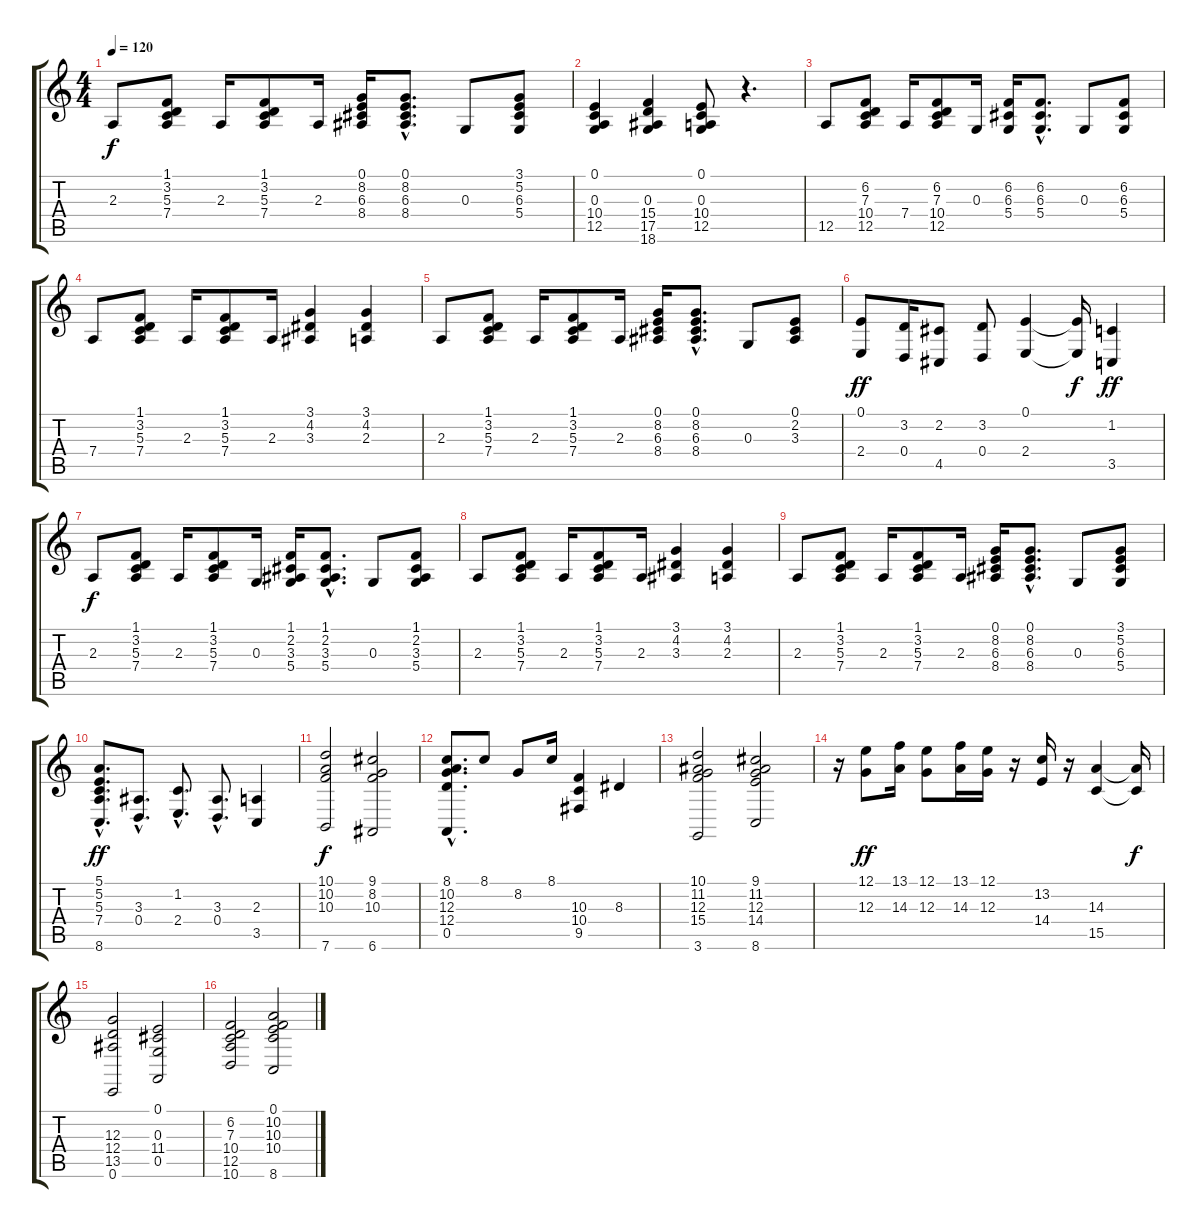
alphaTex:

\track "" {instrument electricpiano2}
\staff {score tabs}
\tuning (E4 B3 G3 D3 A2 E2) {hide}
\ts (4 4)
\tempo 120
\clef g2
\ks c
2.3.8{dy f} (1.1 3.2 5.3 7.4).8 2.3.16 (1.1 3.2 5.3 7.4).8 2.3.16 (0.1 8.2 6.3 8.4).16 (0.1{hac} 8.2{hac} 6.3{hac} 8.4{hac}).8{d} 0.3.8 (3.1 5.2 6.3 5.4).8 |
(0.1 0.3 10.4 12.5).4 (0.3 15.4 17.5 18.6).4 (0.1 0.3 10.4 12.5).8 r.4{d} |
12.5.8 (6.2 7.3 10.4 12.5).8 7.4.16 (6.2 7.3 10.4 12.5).8 0.3.16 (6.2 6.3 5.4).16 (6.2{hac} 6.3{hac} 5.4{hac}).8{d} 0.3.8 (6.2 6.3 5.4).8 |
7.4.8 (1.1 3.2 5.3 7.4).8 2.3.16 (1.1 3.2 5.3 7.4).8 2.3.16 (3.1 4.2 3.3).4 (3.1 4.2 2.3).4 |
2.3.8 (1.1 3.2 5.3 7.4).8 2.3.16 (1.1 3.2 5.3 7.4).8 2.3.16 (0.1 8.2 6.3 8.4).16 (0.1{hac} 8.2{hac} 6.3{hac} 8.4{hac}).8{d} 0.3.8 (0.1 2.2 3.3).8 |
(0.1 2.4).8{dy ff} (3.2 0.4).16 (2.2 4.5).8 (3.2 0.4).8 (0.1 2.4).4 (0.1{t} 2.4{t}).16{dy f} (1.2 3.5).4{dy ff} |
2.3.8{dy f} (1.1 3.2 5.3 7.4).8 2.3.16 (1.1 3.2 5.3 7.4).8 0.3.16 (1.1 2.2 3.3 5.4).16 (1.1{hac} 2.2{hac} 3.3{hac} 5.4{hac}).8{d} 0.3.8 (1.1 2.2 3.3 5.4).8 |
2.3.8 (1.1 3.2 5.3 7.4).8 2.3.16 (1.1 3.2 5.3 7.4).8 2.3.16 (3.1 4.2 3.3).4 (3.1 4.2 2.3).4 |
2.3.8 (1.1 3.2 5.3 7.4).8 2.3.16 (1.1 3.2 5.3 7.4).8 2.3.16 (0.1 8.2 6.3 8.4).16 (0.1{hac} 8.2{hac} 6.3{hac} 8.4{hac}).8{d} 0.3.8 (3.1 5.2 6.3 5.4).8 |
(5.1{hac} 5.2{hac} 5.3{hac} 7.4{hac} 8.6{hac}).8{d dy ff} (3.3{hac} 0.4{hac}).8{d} (1.2{hac} 2.4{hac}).8{d} (3.3{hac} 0.4{hac}).8{d} (2.3 3.5).4 |
(10.1 10.2 10.3 7.6).2{dy f} (9.1 8.2 10.3 6.6).2 |
(8.1{hac} 10.2{hac} 12.3{hac} 12.4{hac} 0.5{hac}).8{d} 8.1.8 8.2.8 8.1.16 (10.3 10.4 9.5).4 8.3.4 |
(10.1 11.2 12.3 15.4 3.6).2 (9.1 11.2 12.3 14.4 8.6).2 |
r.16 (12.1 12.3).8{dy ff} (13.1 14.3).16 (12.1 12.3).8 (13.1 14.3).16 (12.1 12.3).16 r.16 (13.2 14.4).16 r.16 (14.3 15.5).4 (14.3{t} 15.5{t}).16{dy f} |
(12.3 12.4 13.5 0.6).2 (0.1 0.3 11.4 0.5).2 |
(6.2 7.3 10.4 12.5 10.6).2 (0.1 10.2 10.3 10.4 8.6).2
